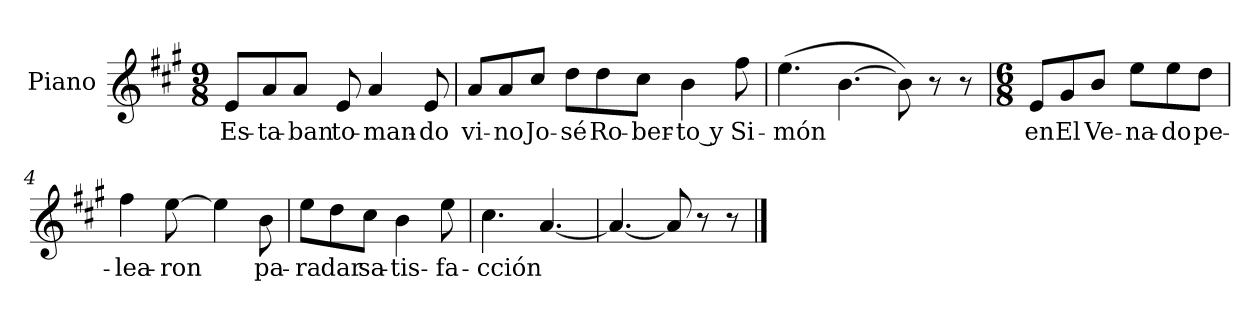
**kern	**text
*part1	*part1
*staff1	*staff1
*I"Piano	*
*I'Pno.	*
*clefG2	*
*k[f#c#g#]	*
*A:	*
*M9/8	*
=	=
8e/L	Es-
8a/	-ta-
8a/J	-ban
8e/	to-
4a/	-man-
8e/	-do
=1	=1
8a/L	vi-
8a/	-no
8cc#/J	Jo-
8dd\L	-sé
8dd\	Ro-
8cc#\J	-ber-
4b\	-to y
8ff#\	Si-
=2	=2
(>4.ee\	-món
[4.b\	.
8b\])	.
8r	.
8r	.
=3	=3
*M6/8	*
8e/L	en
8g#/	El
8b/J	Ve-
8ee\L	-na-
8ee\	-do
8dd\J	pe-
=4	=4
4ff#\	-lea-
[8ee\	-ron
4ee\]	.
8b\	pa-
=5	=5
8ee\L	-ra
8dd\	dar
8cc#\J	sa-
4b\	-tis-
8ee\	-fa-
=6	=6
(4.cc#\	-cción
[4.a/	.
=7	=7
4.a/_	.
8a/]	.
8r	.
8r	.
==	==
*-	*-
